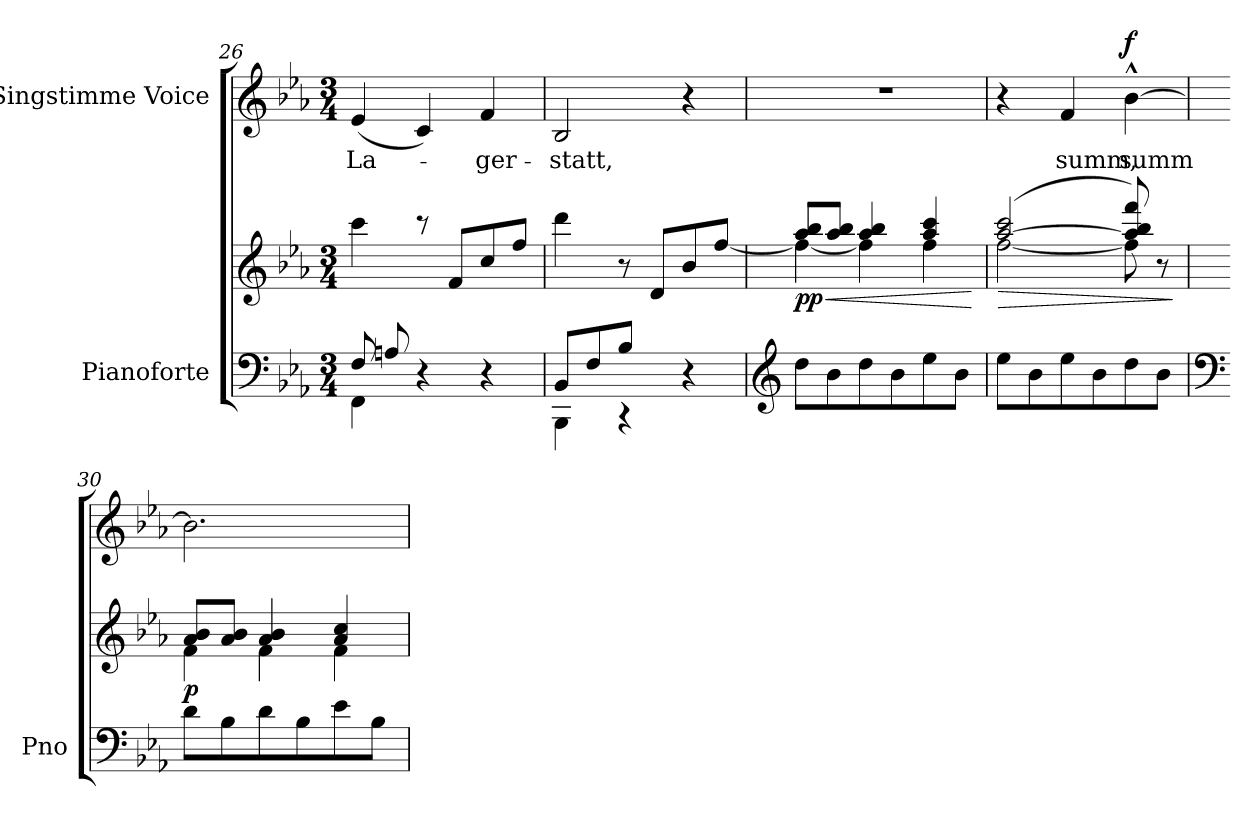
**kern	**kern	**dynam	**kern	**text	**dynam
*part2	*part2	*part2	*part1	*part1	*part1
*staff3	*staff2	*staff2/3	*staff1	*staff1	*staff1
*I"Pianoforte	*	*	*I"Singstimme Voice	*	*
*I'Pno	*	*	*	*	*
*clefF4	*clefG2	*	*clefG2	*	*
*k[b-e-a-]	*k[b-e-a-]	*	*k[b-e-a-]	*	*
*M3/4	*M3/4	*	*M3/4	*	*
=26	=26	=26	=26	=26	=26
*^	*^	*	*	*	*
!	!	!	!	!	!	!LO:LY:b	!
8F/L	4FF\	4ccc\	4ryy	.	(4e-/	La-	.
8An/	.	.	.	.	.	.	.
2ryy	4r	8r	8e-\J	.	4c/)	.	.
.	.	4.ryy	8f/L	.	.	.	.
!	!	!	!	!	!	!LO:LY:b	!
.	4r	.	8cc/	.	4f/	-ger-	.
.	.	.	8ff/J	.	.	.	.
=27	=27	=27	=27	=27	=27	=27	=27
!	!	!	!	!	!	!LO:LY:b	!
8BB-/L	4BBB-\	4ddd\	4.ryy	.	2B-/	-statt,	.
8F/	.	.	.	.	.	.	.
8B-/J	4r	8r	.	.	.	.	.
4.ryy	.	4.ryy	8d/L	.	.	.	.
.	4r	.	8b-/	.	4r	.	.
.	.	.	[8ff/J	.	.	.	.
*v	*v	*	*	*	*	*	*
=28	=28	=28	=28	=28	=28	=28
*clefG2	*	*	*	*	*	*
!	!	!	!LO:HP:b	!	!	!
!	!	!	!LO:DY:n=1:b	!	!	!
8dd\L	8aa-/ 8bb-/L	4ff\_	< pp	2.r	.	.
8b-\	8aa-/ 8bb-/J	.	.	.	.	.
8dd\	4aa-/ 4bb-/	4ff\]	.	.	.	.
8b-\	.	.	.	.	.	.
8ee-\	4aa-/ 4ccc/	4ff\	.	.	.	.
8b-\J	.	.	.	.	.	.
*	*v	*v	*	*	*	*
.	.	[	.	.	.
!!LO:LB:g=z
=29	=29	=29	=29	=29	=29
!	!	!LO:HP:b	!	!	!
*	*^	*	*	*	*
8ee-\L	([2aa-/ 2ccc/	[2ff\	>	4r	.	.
8b-\	.	.	.	.	.	.
!	!	!	!	!	!LO:LY:b	!
8ee-\	.	.	.	4f/	summ,	.
8b-\	.	.	.	.	.	.
!	!	!	!	!	!LO:LY:b	!LO:DY:a
8dd\	8aa-/] 8bb-/ 8fff/)	8ff\]	.	[4b-^^\	summ	f
8b-\J	8r	8ryy	.	.	.	.
*	*v	*v	*	*	*	*
.	.	]	.	.	.
!!LO:LB:g=z
=30	=30	=30	=30	=30	=30
*clefF4	*	*	*	*	*
*	*^	*	*	*	*
!	!	!	!LO:DY:b	!	!	!
8d\L	8a-/ 8b-/L	4f\	p	2.b-\]	.	.
8B-\	8a-/ 8b-/J	.	.	.	.	.
8d\	4a-/ 4b-/	4f\	.	.	.	.
8B-\	.	.	.	.	.	.
8e-\	4a-/ 4cc/	4f\	.	.	.	.
8B-\J	.	.	.	.	.	.
*	*v	*v	*	*	*	*
=	=	=	=	=	=
*-	*-	*-	*-	*-	*-
